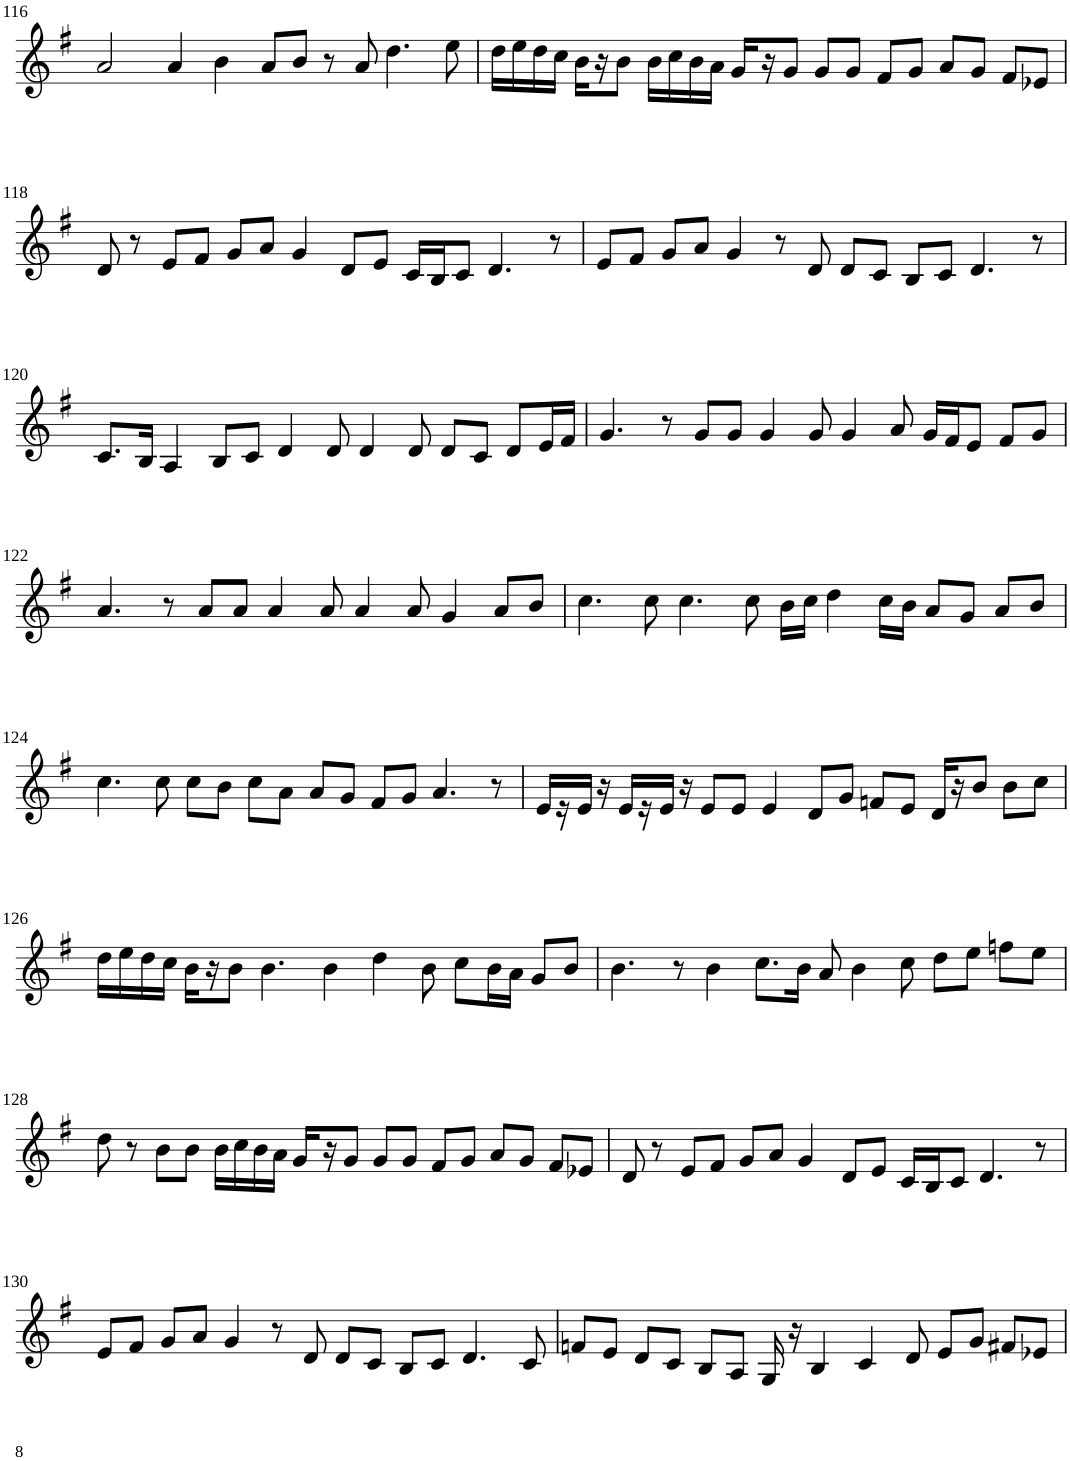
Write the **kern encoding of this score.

**kern
*part1
*staff1
*I"Violin
!!LO:PB:g=z
*clefG2
*k[f#]
*G:
*M8/4
=116
2a/
4a/
4b\
8a/L
8b/J
8r
8a/
4.dd\
8ee\
=117
16dd\LL
16ee\
16dd\
16cc\JJ
16b\LL
16r
8b\J
16b\LL
16cc\
16b\
16a\JJ
16g/LL
16r
8g/J
8g/L
8g/J
8f#/L
8g/J
8a/L
8g/J
8f#/L
8e-X/J
!!LO:LB:g=z
=118
8d/
8r
8e/L
8f#/J
8g/L
8a/J
4g/
8d/L
8e/J
16c/LL
16B/J
8c/J
4.d/
8r
=119
8e/L
8f#/J
8g/L
8a/J
4g/
8r
8d/
8d/L
8c/J
8B/L
8c/J
4.d/
8r
!!LO:LB:g=z
=120
8.c/L
16B/Jk
4A/
8B/L
8c/J
4d/
8d/
4d/
8d/
8d/L
8c/J
8d/L
16e/L
16f#/JJ
=121
4.g/
8r
8g/L
8g/J
4g/
8g/
4g/
8a/
16g/LL
16f#/J
8e/J
8f#/L
8g/J
!!LO:LB:g=z
=122
4.a/
8r
8a/L
8a/J
4a/
8a/
4a/
8a/
4g/
8a/L
8b/J
=123
4.cc\
8cc\
4.cc\
8cc\
16b\LL
16cc\JJ
4dd\
16cc\LL
16b\JJ
8a/L
8g/J
8a/L
8b/J
!!LO:LB:g=z
=124
4.cc\
8cc\
8cc\L
8b\J
8cc\L
8a\J
8a/L
8g/J
8f#/L
8g/J
4.a/
8r
=125
16e/LL
16r
16e/JJ
16r
16e/LL
16r
16e/JJ
16r
8e/L
8e/J
4e/
8d/L
8g/J
8fn/L
8e/J
16d/LL
16r
8b/J
8b\L
8cc\J
!!LO:LB:g=z
=126
16dd\LL
16ee\
16dd\
16cc\JJ
16b\LL
16r
8b\J
4.b\
4b\
4dd\
8b\
8cc\L
16b\L
16a\JJ
8g/L
8b/J
=127
4.b\
8r
4b\
8.cc\L
16b\Jk
8a/
4b\
8cc\
8dd\L
8ee\J
8ffn\L
8ee\J
!!LO:LB:g=z
=128
8dd\
8r
8b\L
8b\J
16b\LL
16cc\
16b\
16a\JJ
16g/LL
16r
8g/J
8g/L
8g/J
8f#/L
8g/J
8a/L
8g/J
8f#/L
8e-X/J
=129
8d/
8r
8e/L
8f#/J
8g/L
8a/J
4g/
8d/L
8e/J
16c/LL
16B/J
8c/J
4.d/
8r
!!LO:LB:g=z
=130
8e/L
8f#/J
8g/L
8a/J
4g/
8r
8d/
8d/L
8c/J
8B/L
8c/J
4.d/
8c/
=131
8fn/L
8e/J
8d/L
8c/J
8B/L
8A/J
16G/
16r
4B/
4c/
8d/
8e/L
8g/J
8f#X/L
8e-X/J
=
*-
